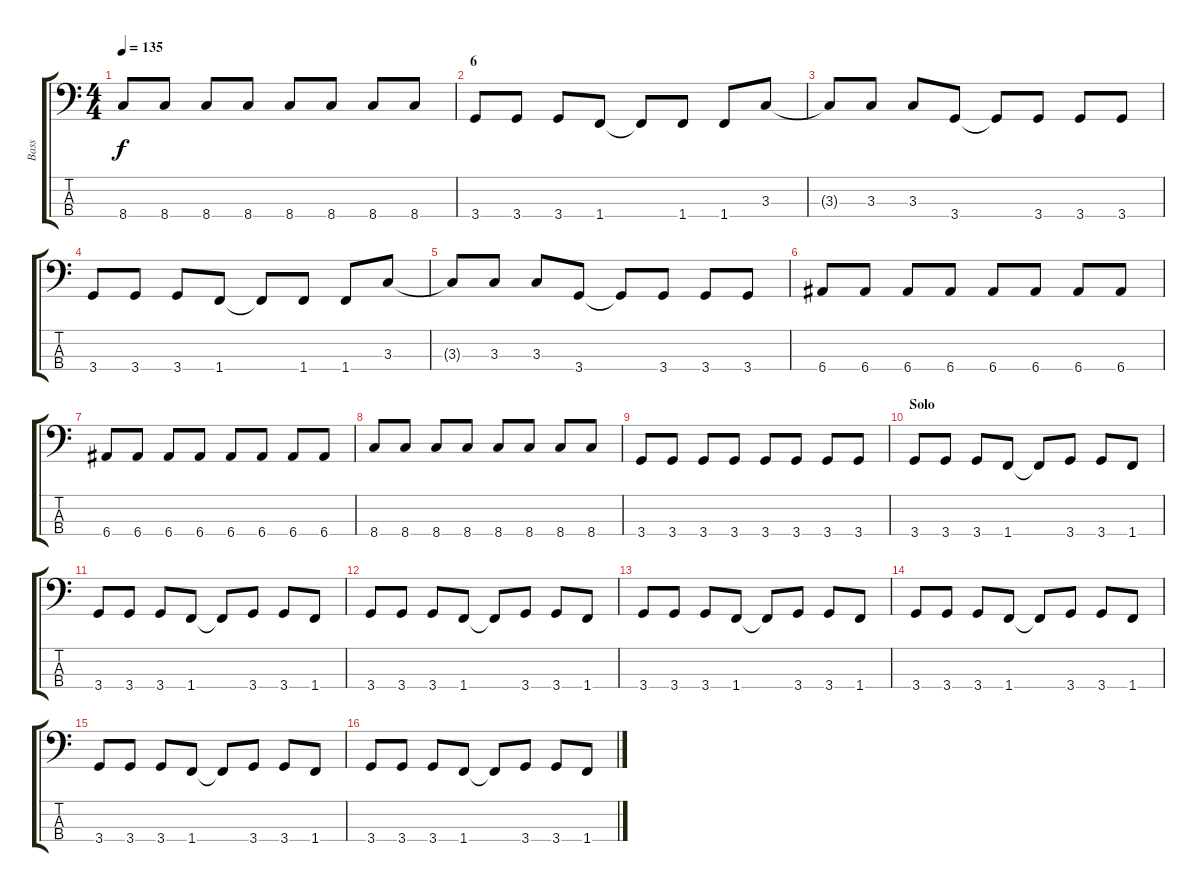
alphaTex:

\track ("Bass" "Bass") {instrument electricbassfinger}
\staff {score tabs}
\tuning (G2 D2 A1 E1) {hide}
\ts (4 4)
\tempo 135
\clef f4
\ks c
8.4.8{dy f} 8.4.8 8.4.8 8.4.8 8.4.8 8.4.8 8.4.8 8.4.8 |
\section ("" "6")
3.4.8 3.4.8 3.4.8 1.4.8 1.4{t}.8 1.4.8 1.4.8 3.3.8 |
3.3{t}.8 3.3.8 3.3.8 3.4.8 3.4{t}.8 3.4.8 3.4.8 3.4.8 |
3.4.8 3.4.8 3.4.8 1.4.8 1.4{t}.8 1.4.8 1.4.8 3.3.8 |
3.3{t}.8 3.3.8 3.3.8 3.4.8 3.4{t}.8 3.4.8 3.4.8 3.4.8 |
6.4.8 6.4.8 6.4.8 6.4.8 6.4.8 6.4.8 6.4.8 6.4.8 |
6.4.8 6.4.8 6.4.8 6.4.8 6.4.8 6.4.8 6.4.8 6.4.8 |
8.4.8 8.4.8 8.4.8 8.4.8 8.4.8 8.4.8 8.4.8 8.4.8 |
3.4.8 3.4.8 3.4.8 3.4.8 3.4.8 3.4.8 3.4.8 3.4.8 |
\section ("" "Solo")
3.4.8 3.4.8 3.4.8 1.4.8 1.4{t}.8 3.4.8 3.4.8 1.4.8 |
3.4.8 3.4.8 3.4.8 1.4.8 1.4{t}.8 3.4.8 3.4.8 1.4.8 |
3.4.8 3.4.8 3.4.8 1.4.8 1.4{t}.8 3.4.8 3.4.8 1.4.8 |
3.4.8 3.4.8 3.4.8 1.4.8 1.4{t}.8 3.4.8 3.4.8 1.4.8 |
3.4.8 3.4.8 3.4.8 1.4.8 1.4{t}.8 3.4.8 3.4.8 1.4.8 |
3.4.8 3.4.8 3.4.8 1.4.8 1.4{t}.8 3.4.8 3.4.8 1.4.8 |
3.4.8 3.4.8 3.4.8 1.4.8 1.4{t}.8 3.4.8 3.4.8 1.4.8
